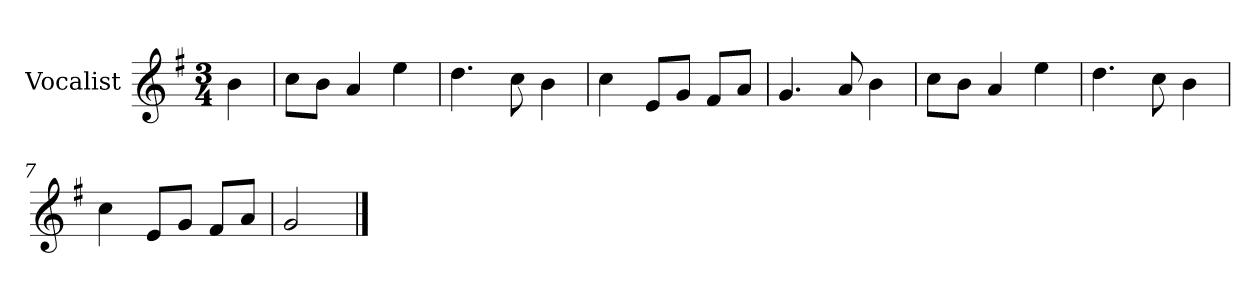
**kern
*part1
*staff1
*I"Vocalist
*k[f#]
*G:
*M3/4
=
4b
=1
8ccL
8bJ
4a
4ee
=2
4.dd
8cc
4b
=3
4cc
8eL
8gJ
8f#L
8aJ
=4
4.g
8a
4b
=5
8ccL
8bJ
4a
4ee
=6
4.dd
8cc
4b
=7
4cc
8eL
8gJ
8f#L
8aJ
=8
2g
==
*-
